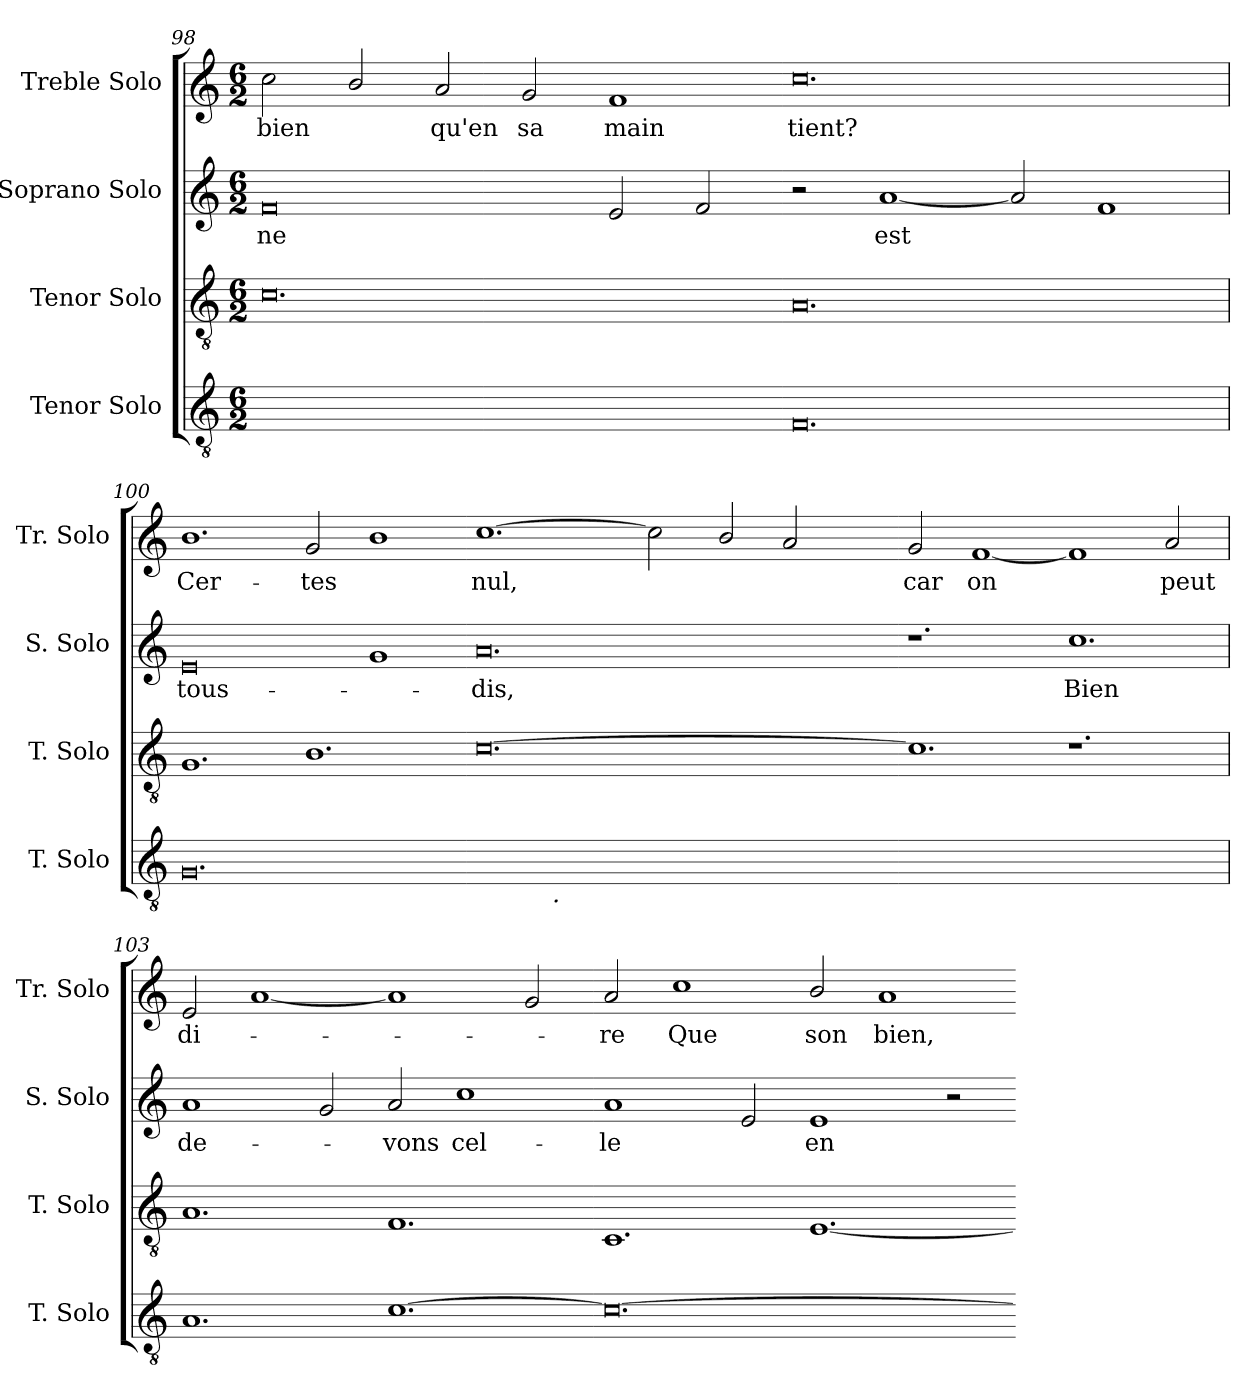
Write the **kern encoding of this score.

**kern	**kern	**kern	**text	**kern	**text
*part4	*part3	*part2	*part2	*part1	*part1
*staff4	*staff3	*staff2	*staff2	*staff1	*staff1
*I"Tenor Solo	*I"Tenor Solo	*I"Soprano Solo	*	*I"Treble Solo	*
*I'T. Solo	*I'T. Solo	*I'S. Solo	*	*I'Tr. Solo	*
*clefGv2	*clefGv2	*clefG2	*	*clefG2	*
*ITrd7c12	*ITrd7c12	*	*	*	*
*k[]	*k[]	*k[]	*	*k[]	*
*C:	*C:	*C:	*	*C:	*
*M6/2	*M6/2	*M6/2	*	*M6/2	*
=98	=98	=98	=98	=98	=98
!	!	!	!LO:LY:b:color=#000000	!	!
!	!	!	!	!	!LO:LY:b:color=#000000
0.AAiyy]	0.Ci	0fi	-ne	2cci\	bien
.	.	.	.	2bi/	.
!	!	!	!	!	!LO:LY:b:color=#000000
.	.	.	.	2ai/	qu'en
!	!	!	!	!	!LO:LY:b:color=#000000
.	.	.	.	2gi/	sa
!	!	!	!	!	!LO:LY:b:color=#000000
.	.	2ei/	.	1fi	main
.	.	2fi/	.	.	.
=99-	=99-	=99-	=99-	=99-	=99-
!	!	!	!	!	!LO:LY:b:color=#000000
0.FFi	0.AAi	2r	.	0.cci	tient?
!	!	!	!LO:LY:b:color=#000000	!	!
.	.	[<1ai	est	.	.
.	.	2ai/]	.	.	.
.	.	1fi	.	.	.
=100	=100	=100	=100	=100	=100
!	!	!	!LO:LY:b:color=#000000	!	!
!	!	!	!	!	!LO:LY:b:color=#000000
0.GGi	1.GGi	0ei	tous-	1.bi	Cer-
!	!	!	!	!	!LO:LY:b:color=#000000
.	1.BBi	.	.	2gi/	-tes
.	.	1gi	.	1bi	.
=101-	=101-	=101-	=101-	=101-	=101-
!	!	!	!LO:LY:b:color=#000000	!	!
!	!	!	!	!	!LO:LY:b:color=#000000
*^	*	*	*	*	*
[<0.FFiyy	2ryy	[>0.Ci	0.ai	-dis,	[>1.cci	nul,
.	64ryy	.	.	.	.	.
.	256ryy	.	.	.	.	.
.	1024ryy	.	.	.	.	.
!	!LO:TX:b:i:t=.	!	!	!	!	!
.	1ryy	.	.	.	.	.
.	.	.	.	.	2cci\]	.
.	1ryy	.	.	.	.	.
.	.	.	.	.	2bi/	.
.	.	.	.	.	2ai/	.
.	4ryy	.	.	.	.	.
.	8ryy	.	.	.	.	.
.	16ryy	.	.	.	.	.
.	32ryy	.	.	.	.	.
.	128ryy	.	.	.	.	.
.	512.ryy	.	.	.	.	.
*v	*v	*	*	*	*	*
=102-	=102-	=102-	=102-	=102-	=102-
*^	*	*	*	*	*
!	!	!	!	!	!	!LO:LY:b:color=#000000
*v	*v	*	*	*	*	*
0.FFiyy]	1.Ci]	1.r	.	2gi/	car
!	!	!	!	!	!LO:LY:b:color=#000000
.	.	.	.	[<1fi	on
!	!	!	!LO:LY:b:color=#000000	!	!
.	1.r	1.cci	Bien	1fi]	.
!	!	!	!	!	!LO:LY:b:color=#000000
.	.	.	.	2ai/	peut
!!LO:LB:g=z
=103	=103	=103	=103	=103	=103
!	!	!	!LO:LY:b:color=#000000	!	!
!	!	!	!	!	!LO:LY:b:color=#000000
1.AAi	1.AAi	1ai	de-	2ei/	di-
.	.	.	.	[<1ai	.
.	.	2gi/	.	.	.
!	!	!	!LO:LY:b:color=#000000	!	!
[>1.Ci	1.FFi	2ai/	-vons	1ai]	.
!	!	!	!LO:LY:b:color=#000000	!	!
.	.	1cci	cel-	.	.
.	.	.	.	2gi/	.
=104-	=104-	=104-	=104-	=104-	=104-
!	!	!	!LO:LY:b:color=#000000	!	!
!	!	!	!	!	!LO:LY:b:color=#000000
0.Ci_>	1.CCi	1ai	-le	2ai/	-re
!	!	!	!	!	!LO:LY:b:color=#000000
.	.	.	.	1cci	Que
.	.	2ei/	.	.	.
!	!	!	!LO:LY:b:color=#000000	!	!
!	!	!	!	!	!LO:LY:b:color=#000000
.	[<1.EEi	1ei	en-	2bi/	son
!	!	!	!	!	!LO:LY:b:color=#000000
.	.	.	.	1ai	bien,
.	.	2r	.	.	.
=-	=-	=-	=-	=-	=-
*-	*-	*-	*-	*-	*-
